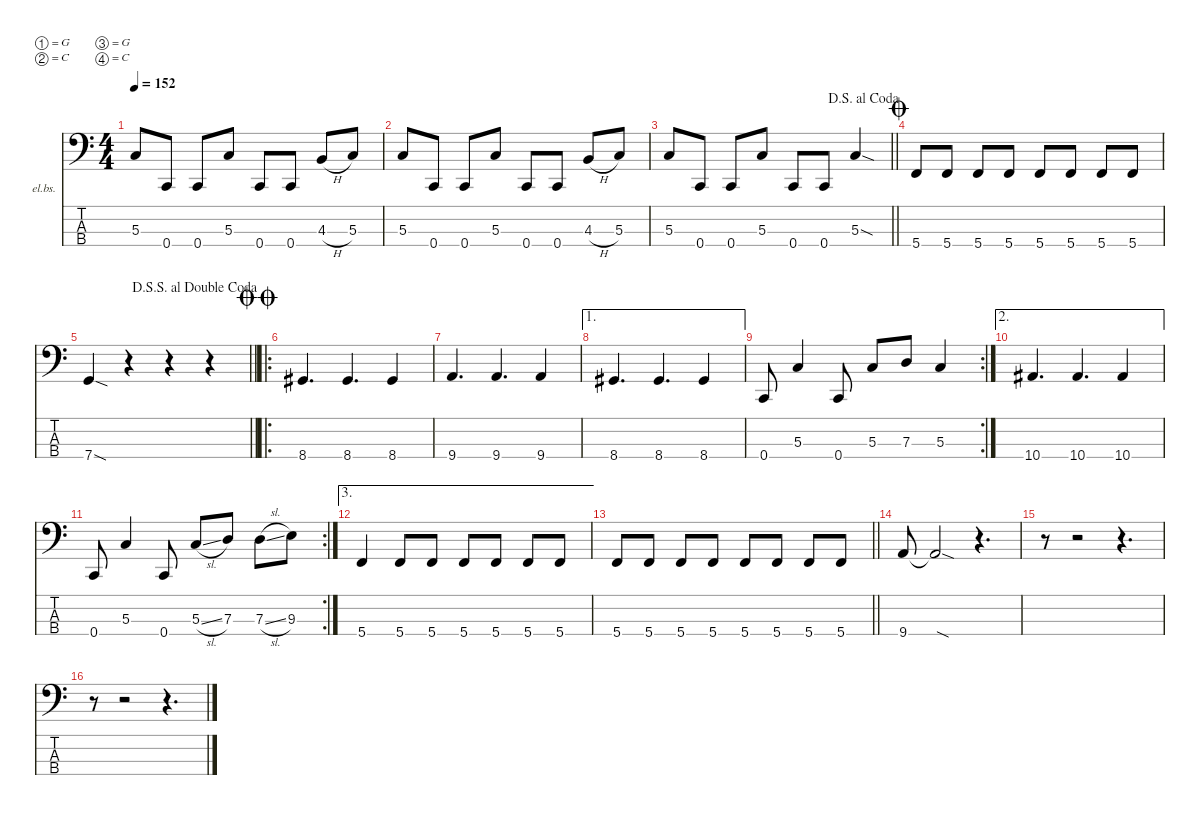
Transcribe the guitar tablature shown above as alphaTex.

\defaultSystemsLayout 4
\hideDynamics
\bracketExtendMode nobrackets
\firstSystemTrackNameOrientation horizontal
\otherSystemsTrackNameOrientation horizontal
\track ("Bass" "el.bs.") {instrument electricbassfinger}
\staff {score tabs}
\tuning (G2 C2 G1 C1)
\ts (4 4)
\tempo 152
\clef f4
\ks c
5.3.8{dy f} 0.4.8 0.4.8 5.3.8 0.4.8 0.4.8 4.3{h}.8 5.3.8 |
5.3.8 0.4.8 0.4.8 5.3.8 0.4.8 0.4.8 4.3{h}.8 5.3.8 |
\jump dalsegnoalcoda
\barLineRight lightlight
5.3.8 0.4.8 0.4.8 5.3.8 0.4.8 0.4.8 5.3{sod}.4 |
\jump coda
5.4.8 5.4.8 5.4.8 5.4.8 5.4.8 5.4.8 5.4.8 5.4.8 |
\jump dalsegnosegnoaldoublecoda
\barLineRight lightlight
7.4{sod}.4 r.4 r.4 r.4 |
\ro
\jump doublecoda
8.4{acc #}.4{d} 8.4{acc #}.4{d} 8.4{acc #}.4 |
9.4.4{d} 9.4.4{d} 9.4.4 |
\ae 1
8.4{acc #}.4{d} 8.4{acc #}.4{d} 8.4{acc #}.4 |
\rc 2
0.4.8 5.3.4 0.4.8 5.3.8 7.3.8 5.3.4 |
\ae 2
10.4{acc #}.4{d} 10.4{acc #}.4{d} 10.4{acc #}.4 |
\rc 2
0.4.8 5.3.4 0.4.8 5.3{sl}.8 7.3.8 7.3{sl}.8 9.3.8 |
\ae 3
5.4.4 5.4.8 5.4.8 5.4.8 5.4.8 5.4.8 5.4.8 |
\barLineRight lightlight
5.4.8 5.4.8 5.4.8 5.4.8 5.4.8 5.4.8 5.4.8 5.4.8 |
9.4.8 9.4{sod t}.2 r.4{d} |
r.8 r.2 r.4{d} |
r.8 r.2 r.4{d}
